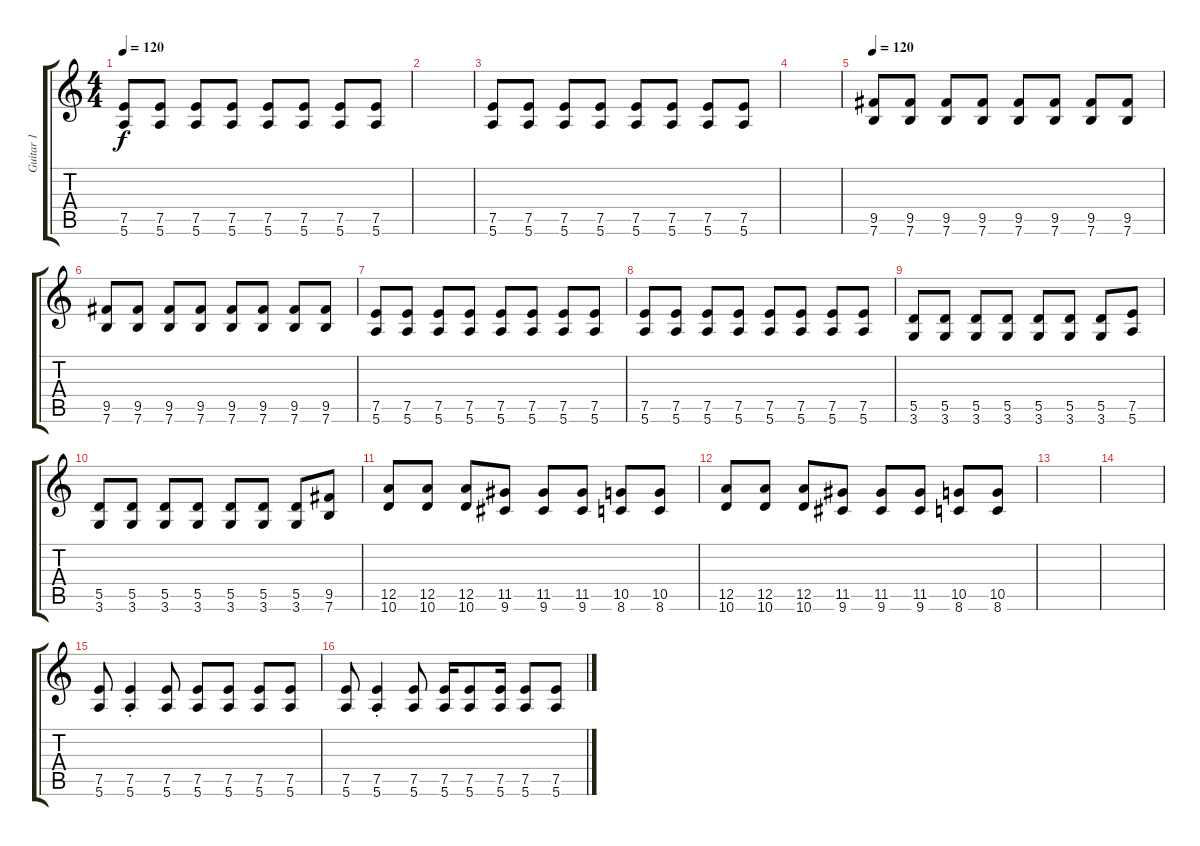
\track ("Guitar 1" "Guitar 1") {instrument overdrivenguitar}
\staff {score tabs}
\tuning (E4 B3 G3 D3 A2 E2) {hide}
\ts (4 4)
\tempo 120
\clef g2
\ks c
(7.5 5.6).8{dy f} (7.5 5.6).8 (7.5 5.6).8 (7.5 5.6).8 (7.5 5.6).8 (7.5 5.6).8 (7.5 5.6).8 (7.5 5.6).8 |
|
(7.5 5.6).8 (7.5 5.6).8 (7.5 5.6).8 (7.5 5.6).8 (7.5 5.6).8 (7.5 5.6).8 (7.5 5.6).8 (7.5 5.6).8 |
|
\tempo 120
(9.5 7.6).8 (9.5 7.6).8 (9.5 7.6).8 (9.5 7.6).8 (9.5 7.6).8 (9.5 7.6).8 (9.5 7.6).8 (9.5 7.6).8 |
(9.5 7.6).8 (9.5 7.6).8 (9.5 7.6).8 (9.5 7.6).8 (9.5 7.6).8 (9.5 7.6).8 (9.5 7.6).8 (9.5 7.6).8 |
(7.5 5.6).8 (7.5 5.6).8 (7.5 5.6).8 (7.5 5.6).8 (7.5 5.6).8 (7.5 5.6).8 (7.5 5.6).8 (7.5 5.6).8 |
(7.5 5.6).8 (7.5 5.6).8 (7.5 5.6).8 (7.5 5.6).8 (7.5 5.6).8 (7.5 5.6).8 (7.5 5.6).8 (7.5 5.6).8 |
(5.5 3.6).8 (5.5 3.6).8 (5.5 3.6).8 (5.5 3.6).8 (5.5 3.6).8 (5.5 3.6).8 (5.5 3.6).8 (7.5 5.6).8 |
(5.5 3.6).8 (5.5 3.6).8 (5.5 3.6).8 (5.5 3.6).8 (5.5 3.6).8 (5.5 3.6).8 (5.5 3.6).8 (9.5 7.6).8 |
(12.5 10.6).8 (12.5 10.6).8 (12.5 10.6).8 (11.5 9.6).8 (11.5 9.6).8 (11.5 9.6).8 (10.5 8.6).8 (10.5 8.6).8 |
(12.5 10.6).8 (12.5 10.6).8 (12.5 10.6).8 (11.5 9.6).8 (11.5 9.6).8 (11.5 9.6).8 (10.5 8.6).8 (10.5 8.6).8 |
|
|
(7.5 5.6).8{balance 8} (7.5{st} 5.6{st}).4 (7.5 5.6).8 (7.5 5.6).8 (7.5 5.6).8 (7.5 5.6).8 (7.5 5.6).8 |
(7.5 5.6).8 (7.5{st} 5.6{st}).4 (7.5 5.6).8 (7.5 5.6).16 (7.5 5.6).8 (7.5 5.6).16 (7.5 5.6).8 (7.5 5.6).8
